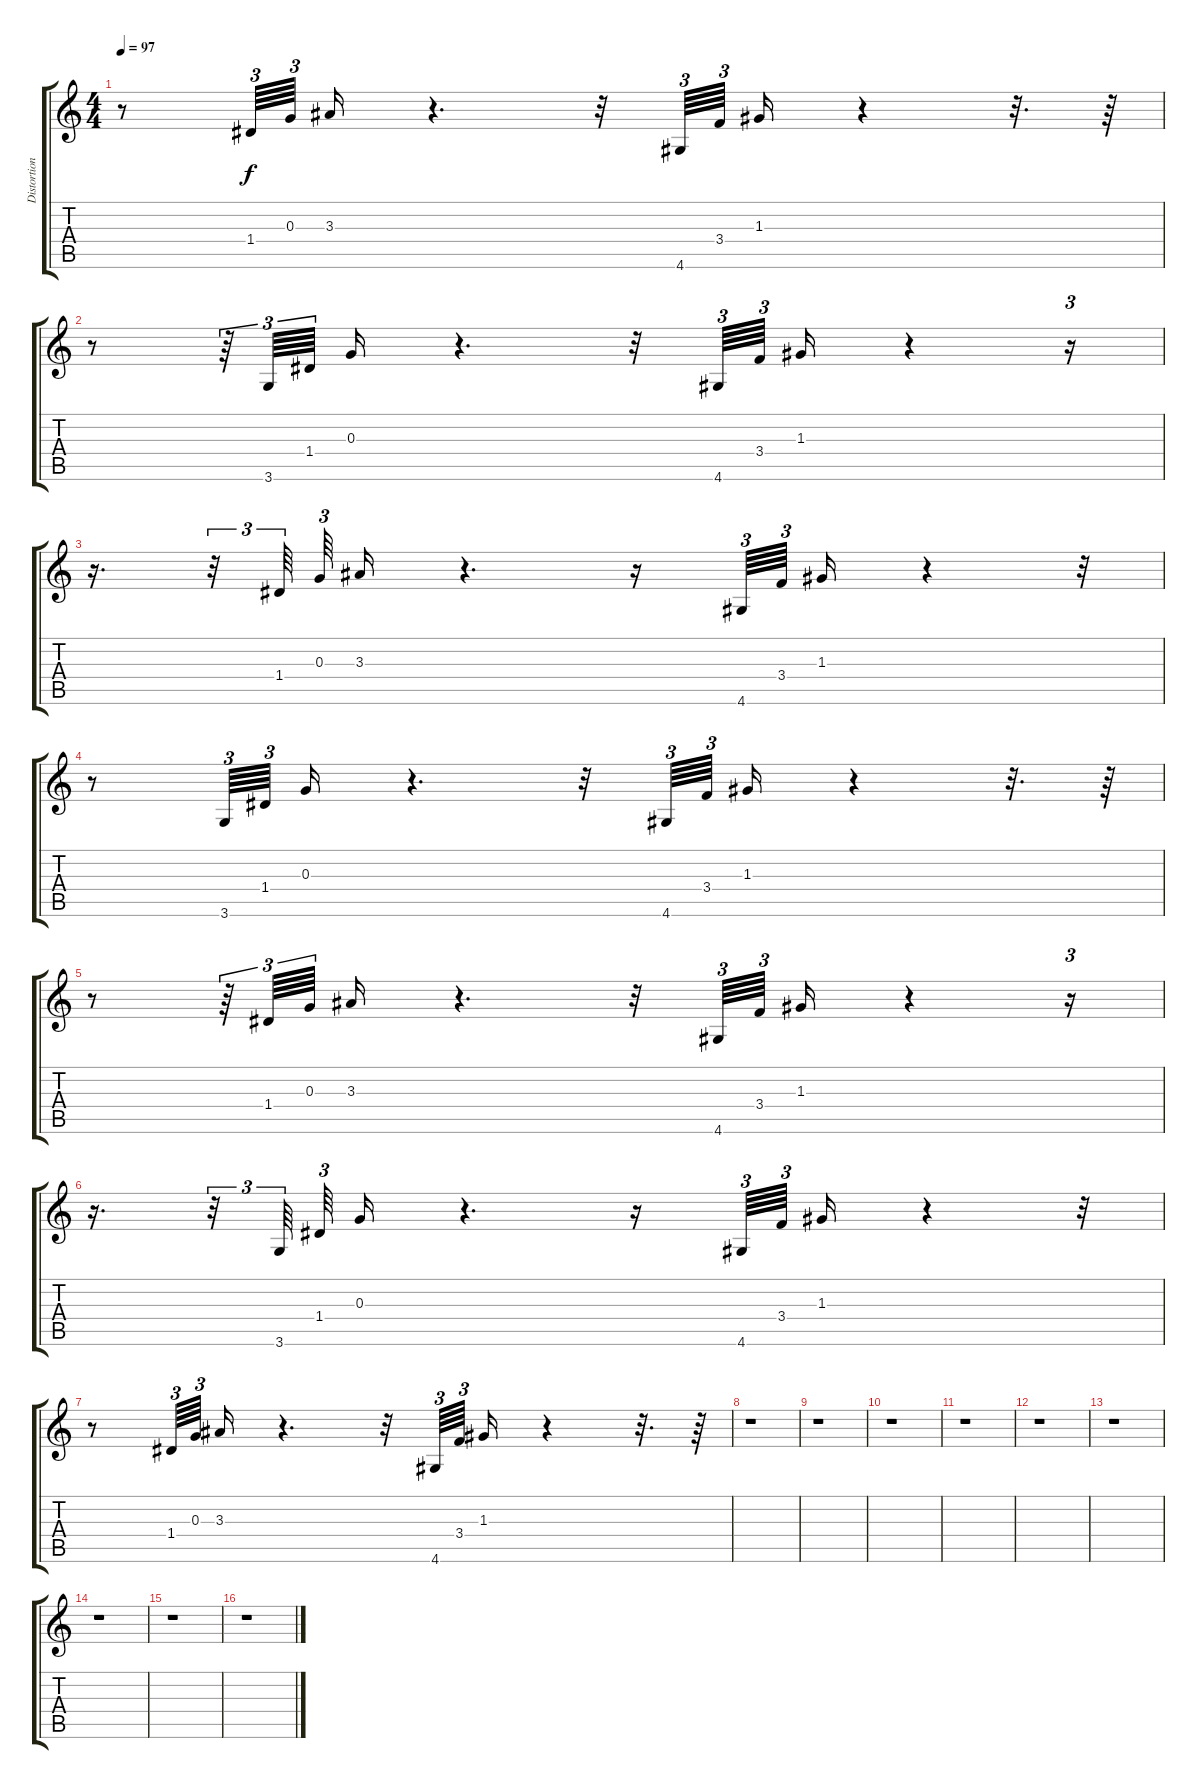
\track ("Distortion Guitar" "Distortion") {instrument distortionguitar}
\staff {score tabs}
\tuning (E4 B3 G3 D3 A2 E2) {hide}
\ts (4 4)
\tempo 97
\clef g2
\ks c
r.8{dy f} 1.4.64{tu (3 2)} 0.3.64{tu (3 2)} 3.3.16 r.4{d} r.32 4.6.64{tu (3 2)} 3.4.64{tu (3 2)} 1.3.16 r.4 r.32{d} r.64 |
r.8 r.64{tu (3 2)} 3.6.64{tu (3 2)} 1.4.64{tu (3 2)} 0.3.16 r.4{d} r.32 4.6.64{tu (3 2)} 3.4.64{tu (3 2)} 1.3.16 r.4 r.16{tu (3 2)} |
r.16{d} r.32{tu (3 2)} 1.4.64{tu (3 2)} 0.3.64{tu (3 2)} 3.3.16 r.4{d} r.16 4.6.64{tu (3 2)} 3.4.64{tu (3 2)} 1.3.16 r.4 r.32 |
r.8 3.6.64{tu (3 2)} 1.4.64{tu (3 2)} 0.3.16 r.4{d} r.32 4.6.64{tu (3 2)} 3.4.64{tu (3 2)} 1.3.16 r.4 r.32{d} r.64 |
r.8 r.64{tu (3 2)} 1.4.64{tu (3 2)} 0.3.64{tu (3 2)} 3.3.16 r.4{d} r.32 4.6.64{tu (3 2)} 3.4.64{tu (3 2)} 1.3.16 r.4 r.16{tu (3 2)} |
r.16{d} r.32{tu (3 2)} 3.6.64{tu (3 2)} 1.4.64{tu (3 2)} 0.3.16 r.4{d} r.16 4.6.64{tu (3 2)} 3.4.64{tu (3 2)} 1.3.16 r.4 r.32 |
r.8 1.4.64{tu (3 2)} 0.3.64{tu (3 2)} 3.3.16 r.4{d} r.32 4.6.64{tu (3 2)} 3.4.64{tu (3 2)} 1.3.16 r.4 r.32{d} r.64 |
r.1 |
r.1 |
r.1 |
r.1 |
r.1 |
r.1 |
r.1 |
r.1 |
r.1
